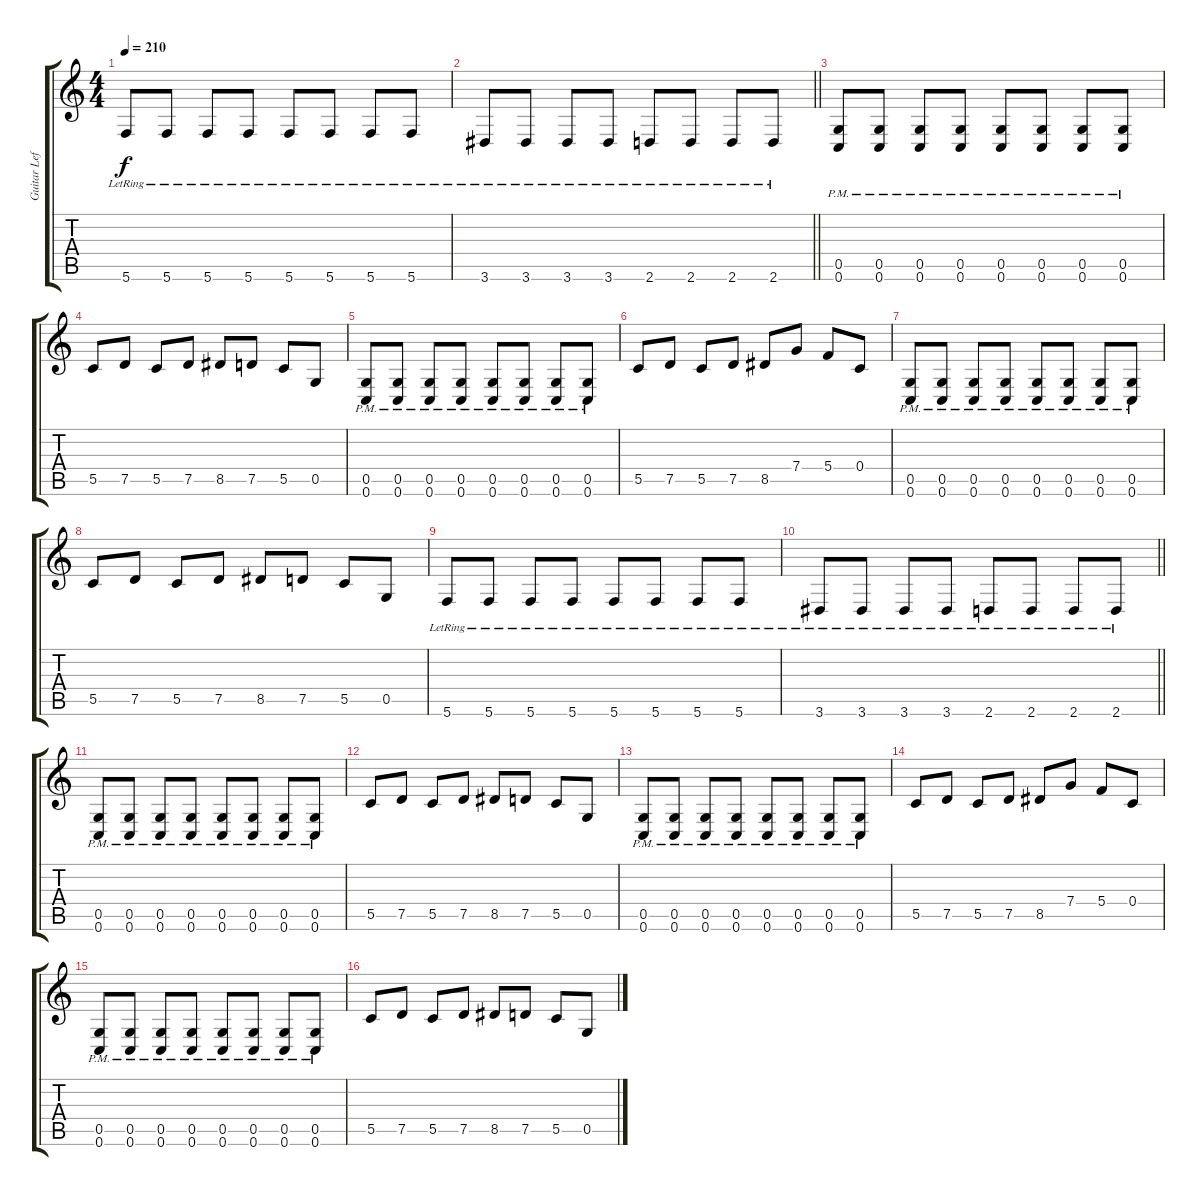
\track ("Guitar Left" "Guitar Lef") {instrument distortionguitar}
\staff {score tabs}
\tuning (D4 A3 F3 C3 G2 C2) {hide}
\ts (4 4)
\tempo 210
\clef g2
\ks c
5.6{lr}.8{dy f} 5.6{lr}.8 5.6{lr}.8 5.6{lr}.8 5.6{lr}.8 5.6{lr}.8 5.6{lr}.8 5.6{lr}.8 |
\barLineRight lightlight
3.6{lr}.8 3.6{lr}.8 3.6{lr}.8 3.6{lr}.8 2.6{lr}.8 2.6{lr}.8 2.6{lr}.8 2.6{lr}.8 |
(0.5{pm} 0.6{pm}).8 (0.5{pm} 0.6{pm}).8 (0.5{pm} 0.6{pm}).8 (0.5{pm} 0.6{pm}).8 (0.5{pm} 0.6{pm}).8 (0.5{pm} 0.6{pm}).8 (0.5{pm} 0.6{pm}).8 (0.5{pm} 0.6{pm}).8 |
5.5.8 7.5.8 5.5.8 7.5.8 8.5.8 7.5.8 5.5.8 0.5.8 |
(0.5{pm} 0.6{pm}).8 (0.5{pm} 0.6{pm}).8 (0.5{pm} 0.6{pm}).8 (0.5{pm} 0.6{pm}).8 (0.5{pm} 0.6{pm}).8 (0.5{pm} 0.6{pm}).8 (0.5{pm} 0.6{pm}).8 (0.5{pm} 0.6{pm}).8 |
5.5.8 7.5.8 5.5.8 7.5.8 8.5.8 7.4.8 5.4.8 0.4.8 |
(0.5{pm} 0.6{pm}).8 (0.5{pm} 0.6{pm}).8 (0.5{pm} 0.6{pm}).8 (0.5{pm} 0.6{pm}).8 (0.5{pm} 0.6{pm}).8 (0.5{pm} 0.6{pm}).8 (0.5{pm} 0.6{pm}).8 (0.5{pm} 0.6{pm}).8 |
5.5.8 7.5.8 5.5.8 7.5.8 8.5.8 7.5.8 5.5.8 0.5.8 |
5.6{lr}.8 5.6{lr}.8 5.6{lr}.8 5.6{lr}.8 5.6{lr}.8 5.6{lr}.8 5.6{lr}.8 5.6{lr}.8 |
\barLineRight lightlight
3.6{lr}.8 3.6{lr}.8 3.6{lr}.8 3.6{lr}.8 2.6{lr}.8 2.6{lr}.8 2.6{lr}.8 2.6{lr}.8 |
(0.5{pm} 0.6{pm}).8 (0.5{pm} 0.6{pm}).8 (0.5{pm} 0.6{pm}).8 (0.5{pm} 0.6{pm}).8 (0.5{pm} 0.6{pm}).8 (0.5{pm} 0.6{pm}).8 (0.5{pm} 0.6{pm}).8 (0.5{pm} 0.6{pm}).8 |
5.5.8 7.5.8 5.5.8 7.5.8 8.5.8 7.5.8 5.5.8 0.5.8 |
(0.5{pm} 0.6{pm}).8 (0.5{pm} 0.6{pm}).8 (0.5{pm} 0.6{pm}).8 (0.5{pm} 0.6{pm}).8 (0.5{pm} 0.6{pm}).8 (0.5{pm} 0.6{pm}).8 (0.5{pm} 0.6{pm}).8 (0.5{pm} 0.6{pm}).8 |
5.5.8 7.5.8 5.5.8 7.5.8 8.5.8 7.4.8 5.4.8 0.4.8 |
(0.5{pm} 0.6{pm}).8 (0.5{pm} 0.6{pm}).8 (0.5{pm} 0.6{pm}).8 (0.5{pm} 0.6{pm}).8 (0.5{pm} 0.6{pm}).8 (0.5{pm} 0.6{pm}).8 (0.5{pm} 0.6{pm}).8 (0.5{pm} 0.6{pm}).8 |
5.5.8 7.5.8 5.5.8 7.5.8 8.5.8 7.5.8 5.5.8 0.5.8
